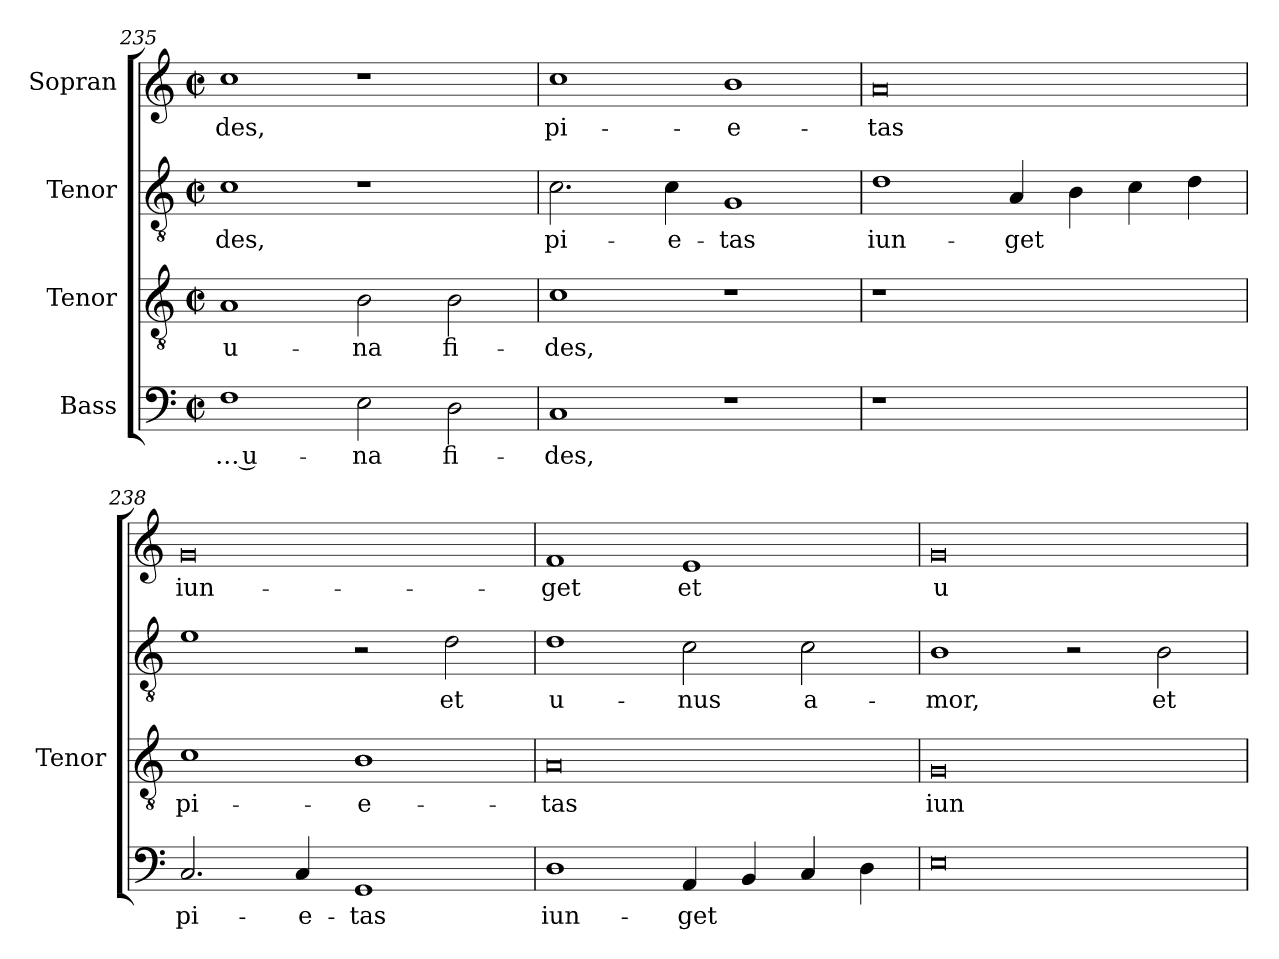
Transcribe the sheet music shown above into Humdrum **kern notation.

**kern	**text	**kern	**text	**kern	**text	**kern	**text
*part4	*part4	*part3	*part3	*part2	*part2	*part1	*part1
*staff4	*staff4	*staff3	*staff3	*staff2	*staff2	*staff1	*staff1
*I"Bass	*	*I"Tenor	*	*I"Tenor	*	*I"Sopran	*
*	*	*I'Tenor	*	*	*	*	*
!!LO:PB:g=z
*clefF4	*	*clefGv2	*	*clefGv2	*	*clefG2	*
*	*	*ITrd7c12	*	*ITrd7c12	*	*	*
*k[]	*	*k[]	*	*k[]	*	*k[]	*
*M2/2	*	*M2/2	*	*M2/2	*	*M2/2	*
*met(c|)	*	*met(c|)	*	*met(c|)	*	*met(c|)	*
=235	=235	=235	=235	=235	=235	=235	=235
!	!LO:LY:b:color=#000000	!	!	!	!	!	!
!	!	!	!LO:LY:b:color=#000000	!	!	!	!
!	!	!	!	!	!LO:LY:b:color=#000000	!	!
!	!	!	!	!	!	!	!LO:LY:b:color=#000000
1Fi	… u-	1AAi	u-	1Ci	-des,	1cci	-des,
!	!LO:LY:b:color=#000000	!	!	!	!	!	!
!	!	!	!LO:LY:b:color=#000000	!	!	!	!
2Ei\	-na	2BBi\	-na	1r	.	1r	.
!	!LO:LY:b:color=#000000	!	!	!	!	!	!
!	!	!	!LO:LY:b:color=#000000	!	!	!	!
2Di\	fi-	2BBi\	fi-	.	.	.	.
=236	=236	=236	=236	=236	=236	=236	=236
!	!LO:LY:b:color=#000000	!	!	!	!	!	!
!	!	!	!LO:LY:b:color=#000000	!	!	!	!
!	!	!	!	!	!LO:LY:b:color=#000000	!	!
!	!	!	!	!	!	!	!LO:LY:b:color=#000000
1Ci	-des,	1Ci	-des,	2.Ci\	pi-	1cci	pi-
!	!	!	!	!	!LO:LY:b:color=#000000	!	!
.	.	.	.	4Ci\	-e-	.	.
!	!	!	!	!	!LO:LY:b:color=#000000	!	!
!	!	!	!	!	!	!	!LO:LY:b:color=#000000
1r	.	1r	.	1GGi	-tas	1bi	-e-
=237	=237	=237	=237	=237	=237	=237	=237
!LO:N:vis=1	!	!LO:N:vis=1	!	!	!	!	!
!	!	!	!	!	!LO:LY:b:color=#000000	!	!
!	!	!	!	!	!	!	!LO:LY:b:color=#000000
1r	.	1r	.	1Di	iun-	0ai	-tas
!	!	!	!	!	!LO:LY:b:color=#000000	!	!
1ryy	.	1ryy	.	4AAi/	-get	.	.
.	.	.	.	4BBi\	.	.	.
.	.	.	.	4Ci\	.	.	.
.	.	.	.	4Di\	.	.	.
=238	=238	=238	=238	=238	=238	=238	=238
!	!LO:LY:b:color=#000000	!	!	!	!	!	!
!	!	!	!LO:LY:b:color=#000000	!	!	!	!
!	!	!	!	!	!	!	!LO:LY:b:color=#000000
2.Ci/	pi-	1Ci	pi-	1Ei	.	0gi	iun-
!	!LO:LY:b:color=#000000	!	!	!	!	!	!
4Ci/	-e-	.	.	.	.	.	.
!	!LO:LY:b:color=#000000	!	!	!	!	!	!
!	!	!	!LO:LY:b:color=#000000	!	!	!	!
1GGi	-tas	1BBi	-e-	2r	.	.	.
!	!	!	!	!	!LO:LY:b:color=#000000	!	!
.	.	.	.	2Di\	et	.	.
=239	=239	=239	=239	=239	=239	=239	=239
!	!LO:LY:b:color=#000000	!	!	!	!	!	!
!	!	!	!LO:LY:b:color=#000000	!	!	!	!
!	!	!	!	!	!LO:LY:b:color=#000000	!	!
!	!	!	!	!	!	!	!LO:LY:b:color=#000000
1Di	iun-	0AAi	-tas	1Di	u-	1fi	-get
!	!LO:LY:b:color=#000000	!	!	!	!	!	!
!	!	!	!	!	!LO:LY:b:color=#000000	!	!
!	!	!	!	!	!	!	!LO:LY:b:color=#000000
4AAi/	-get	.	.	2Ci\	-nus	1ei	et
4BBi/	.	.	.	.	.	.	.
!	!	!	!	!	!LO:LY:b:color=#000000	!	!
4Ci/	.	.	.	2Ci\	a-	.	.
4Di\	.	.	.	.	.	.	.
=240	=240	=240	=240	=240	=240	=240	=240
!	!	!	!LO:LY:b:color=#000000	!	!	!	!
!	!	!	!	!	!LO:LY:b:color=#000000	!	!
!	!	!	!	!	!	!	!LO:LY:b:color=#000000
0Ei	.	0GGi	iun-	1BBi	-mor,	0gi	u-
.	.	.	.	2r	.	.	.
!	!	!	!	!	!LO:LY:b:color=#000000	!	!
.	.	.	.	2BBi\	et	.	.
=	=	=	=	=	=	=	=
*-	*-	*-	*-	*-	*-	*-	*-
